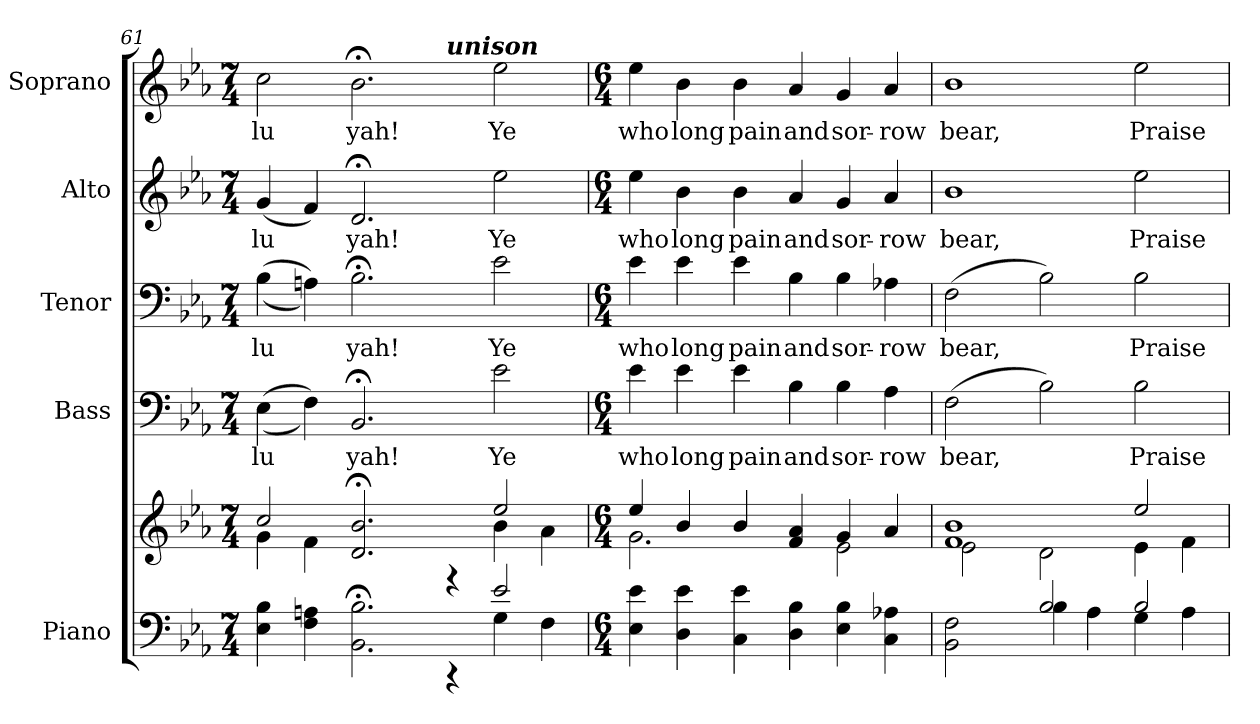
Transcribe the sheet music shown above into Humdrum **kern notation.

**kern	**kern	**kern	**text	**kern	**text	**kern	**text	**kern	**text
*part5	*part5	*part4	*part4	*part3	*part3	*part2	*part2	*part1	*part1
*staff6	*staff5	*staff4	*staff4	*staff3	*staff3	*staff2	*staff2	*staff1	*staff1
*I"Piano	*	*I"Bass	*	*I"Tenor	*	*I"Alto	*	*I"Soprano	*
*I'Pno.	*	*I'B.	*	*I'T.	*	*I'A.	*	*I'S.	*
*clefF4	*clefG2	*clefF4	*	*clefF4	*	*clefG2	*	*clefG2	*
*k[b-e-a-]	*k[b-e-a-]	*k[b-e-a-]	*	*k[b-e-a-]	*	*k[b-e-a-]	*	*k[b-e-a-]	*
*E-:	*E-:	*E-:	*	*E-:	*	*E-:	*	*E-:	*
*M7/4	*M7/4	*M7/4	*	*M7/4	*	*M7/4	*	*M7/4	*
=61	=61	=61	=61	=61	=61	=61	=61	=61	=61
*^	*^	*	*	*	*	*	*	*	*
!	!	!	!	!	!LO:LY:b:color=#000000	!	!	!	!	!	!
!	!	!	!	!	!	!	!LO:LY:b:color=#000000	!	!	!	!
!	!	!	!	!	!	!	!	!	!LO:LY:b:color=#000000	!	!
!	!	!	!	!	!	!	!	!	!	!	!LO:LY:b:color=#000000
*	*	*	*	*	*	*	*	*	*	*^	*
4E-i\ 4B-i	2.ryy	2cci/	4gi\	((4E-i\	lu	((4B-i\	lu	(4gi/	lu	2cci\	1ryy	lu
4Fi\ 4Ani	.	.	4fi\	4Fi\))	.	4Ani\))	.	4fi/)	.	.	.	.
!	!	!	!	!	!LO:LY:b:color=#000000	!	!	!	!	!	!	!
!	!	!	!	!	!	!	!LO:LY:b:color=#000000	!	!	!	!	!
!	!	!	!	!	!	!	!	!	!LO:LY:b:color=#000000	!	!	!
!	!	!	!	!	!	!	!	!	!	!	!	!LO:LY:b:color=#000000
2.BB-i\; 2.B-i;	.	2.di/; 2.b-i;	4ryy	2.BB-;i/	yah!	2.B-;i\	yah!	2.d;i/	yah!	2.b-;i\	.	yah!
.	4ryy	.	4ryy	.	.	.	.	.	.	.	.	.
!	!	!	!	!	!	!	!	!	!	!	!LO:TX:a:Bi:t=unison	!
.	4r	.	4r	.	.	.	.	.	.	.	2.ryy	.
!	!	!	!	!	!LO:LY:b:color=#000000	!	!	!	!	!	!	!
!	!	!	!	!	!	!	!LO:LY:b:color=#000000	!	!	!	!	!
!	!	!	!	!	!	!	!	!	!LO:LY:b:color=#000000	!	!	!
!	!	!	!	!	!	!	!	!	!	!	!	!LO:LY:b:color=#000000
2e-i/	4Gi\	2ee-i/	4b-i\	2e-i\	Ye	2e-i\	Ye	2ee-i\	Ye	2ee-i\	.	Ye
.	4Fi\	.	4a-i\	.	.	.	.	.	.	.	.	.
*v	*v	*	*	*	*	*	*	*	*	*v	*v	*
=62	=62	=62	=62	=62	=62	=62	=62	=62	=62	=62
*M6/4	*M6/4	*	*M6/4	*	*M6/4	*	*M6/4	*	*M6/4	*
*^	*	*	*	*	*	*	*	*	*^	*
!	!	!	!	!	!LO:LY:b:color=#000000	!	!	!	!	!	!	!
*v	*v	*	*	*	*	*	*	*	*	*v	*v	*
*^	*	*	*	*	*	*	*	*	*^	*
!	!	!	!	!	!	!	!LO:LY:b:color=#000000	!	!	!	!	!
*v	*v	*	*	*	*	*	*	*	*	*v	*v	*
*^	*	*	*	*	*	*	*	*	*^	*
!	!	!	!	!	!	!	!	!	!LO:LY:b:color=#000000	!	!	!
*v	*v	*	*	*	*	*	*	*	*	*v	*v	*
*^	*	*	*	*	*	*	*	*	*^	*
!	!	!	!	!	!	!	!	!	!	!	!	!LO:LY:b:color=#000000
*v	*v	*	*	*	*	*	*	*	*	*v	*v	*
4E-i\ 4e-i	4ee-i/	2.gi\	4e-i\	who	4e-i\	who	4ee-i\	who	4ee-i\	who
!	!	!	!	!LO:LY:b:color=#000000	!	!	!	!	!	!
!	!	!	!	!	!	!LO:LY:b:color=#000000	!	!	!	!
!	!	!	!	!	!	!	!	!LO:LY:b:color=#000000	!	!
!	!	!	!	!	!	!	!	!	!	!LO:LY:b:color=#000000
4Di\ 4e-i	4b-i/	.	4e-i\	long	4e-i\	long	4b-i\	long	4b-i\	long
!	!	!	!	!LO:LY:b:color=#000000	!	!	!	!	!	!
!	!	!	!	!	!	!LO:LY:b:color=#000000	!	!	!	!
!	!	!	!	!	!	!	!	!LO:LY:b:color=#000000	!	!
!	!	!	!	!	!	!	!	!	!	!LO:LY:b:color=#000000
4Ci\ 4e-i	4b-i/	.	4e-i\	pain	4e-i\	pain	4b-i\	pain	4b-i\	pain
!	!	!	!	!LO:LY:b:color=#000000	!	!	!	!	!	!
!	!	!	!	!	!	!LO:LY:b:color=#000000	!	!	!	!
!	!	!	!	!	!	!	!	!LO:LY:b:color=#000000	!	!
!	!	!	!	!	!	!	!	!	!	!LO:LY:b:color=#000000
4Di\ 4B-i	4fi/ 4a-i	4ryy	4B-i\	and	4B-i\	and	4a-i/	and	4a-i/	and
!	!	!	!	!LO:LY:b:color=#000000	!	!	!	!	!	!
!	!	!	!	!	!	!LO:LY:b:color=#000000	!	!	!	!
!	!	!	!	!	!	!	!	!LO:LY:b:color=#000000	!	!
!	!	!	!	!	!	!	!	!	!	!LO:LY:b:color=#000000
4E-i\ 4B-i	4gi/	2e-i\	4B-i\	sor-	4B-i\	sor-	4gi/	sor-	4gi/	sor-
!	!	!	!	!LO:LY:b:color=#000000	!	!	!	!	!	!
!	!	!	!	!	!	!LO:LY:b:color=#000000	!	!	!	!
!	!	!	!	!	!	!	!	!LO:LY:b:color=#000000	!	!
!	!	!	!	!	!	!	!	!	!	!LO:LY:b:color=#000000
4Ci\ 4A-Xi	4a-i/	.	4A-i\	-row	4A-Xi\	-row	4a-i/	-row	4a-i/	-row
!!LO:PB:g=z
=63	=63	=63	=63	=63	=63	=63	=63	=63	=63	=63
*^	*	*	*	*	*	*	*	*	*	*
!	!	!	!	!	!LO:LY:b:color=#000000	!	!	!	!	!	!
!	!	!	!	!	!	!	!LO:LY:b:color=#000000	!	!	!	!
!	!	!	!	!	!	!	!	!	!LO:LY:b:color=#000000	!	!
!	!	!	!	!	!	!	!	!	!	!	!LO:LY:b:color=#000000
2BB-i\ 2Fi	4ryy	1fi 1b-i	2e-i\	(2Fi\	bear,	(2Fi\	bear,	1b-i	bear,	1b-i	bear,
.	4ryy	.	.	.	.	.	.	.	.	.	.
2B-i/	4B-i\	.	2di\	2B-i\)	.	2B-i\)	.	.	.	.	.
.	4A-i\	.	.	.	.	.	.	.	.	.	.
!	!	!	!	!	!LO:LY:b:color=#000000	!	!	!	!	!	!
!	!	!	!	!	!	!	!LO:LY:b:color=#000000	!	!	!	!
!	!	!	!	!	!	!	!	!	!LO:LY:b:color=#000000	!	!
!	!	!	!	!	!	!	!	!	!	!	!LO:LY:b:color=#000000
2B-i/	4Gi\	2ee-i/	4e-i\	2B-i\	Praise	2B-i\	Praise	2ee-i\	Praise	2ee-i\	Praise
.	4A-i\	.	4fi\	.	.	.	.	.	.	.	.
*v	*v	*	*	*	*	*	*	*	*	*	*
*	*v	*v	*	*	*	*	*	*	*	*
=	=	=	=	=	=	=	=	=	=
*-	*-	*-	*-	*-	*-	*-	*-	*-	*-
